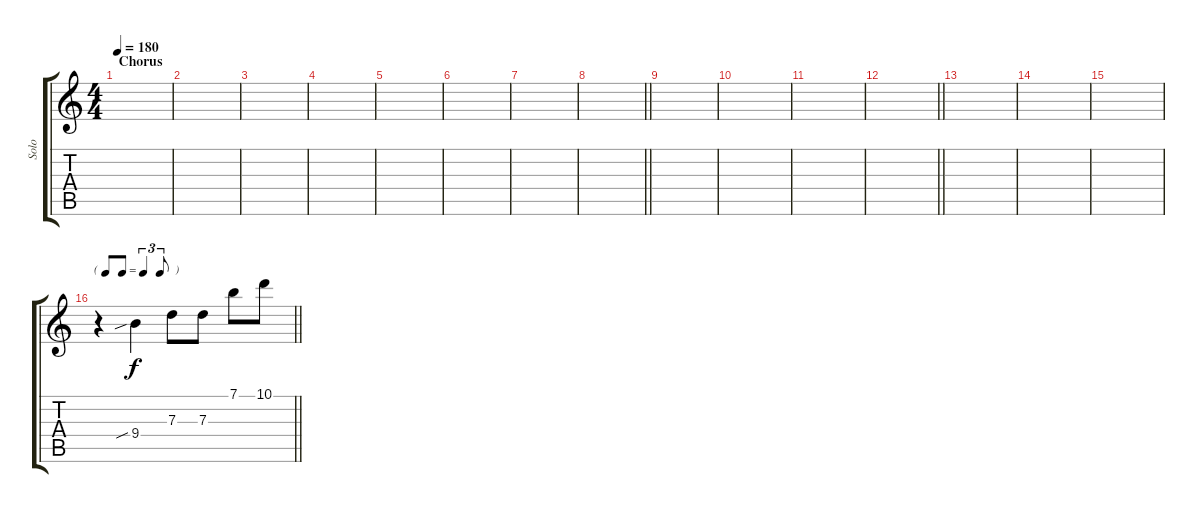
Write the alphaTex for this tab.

\track ("Solo" "Solo") {instrument overdrivenguitar}
\staff {score tabs}
\tuning (E4 B3 G3 D3 A2 E2) {hide}
\ts (4 4)
\section ("" "Chorus")
\tempo 180
\clef g2
\ks c
|
|
|
|
|
|
|
\barLineRight lightlight
|
|
|
|
\barLineRight lightlight
|
|
|
|
\tf triplet8th
\barLineRight lightlight
r.4 9.4{sib}.4 7.3.8 7.3.8 7.1.8 10.1.8
